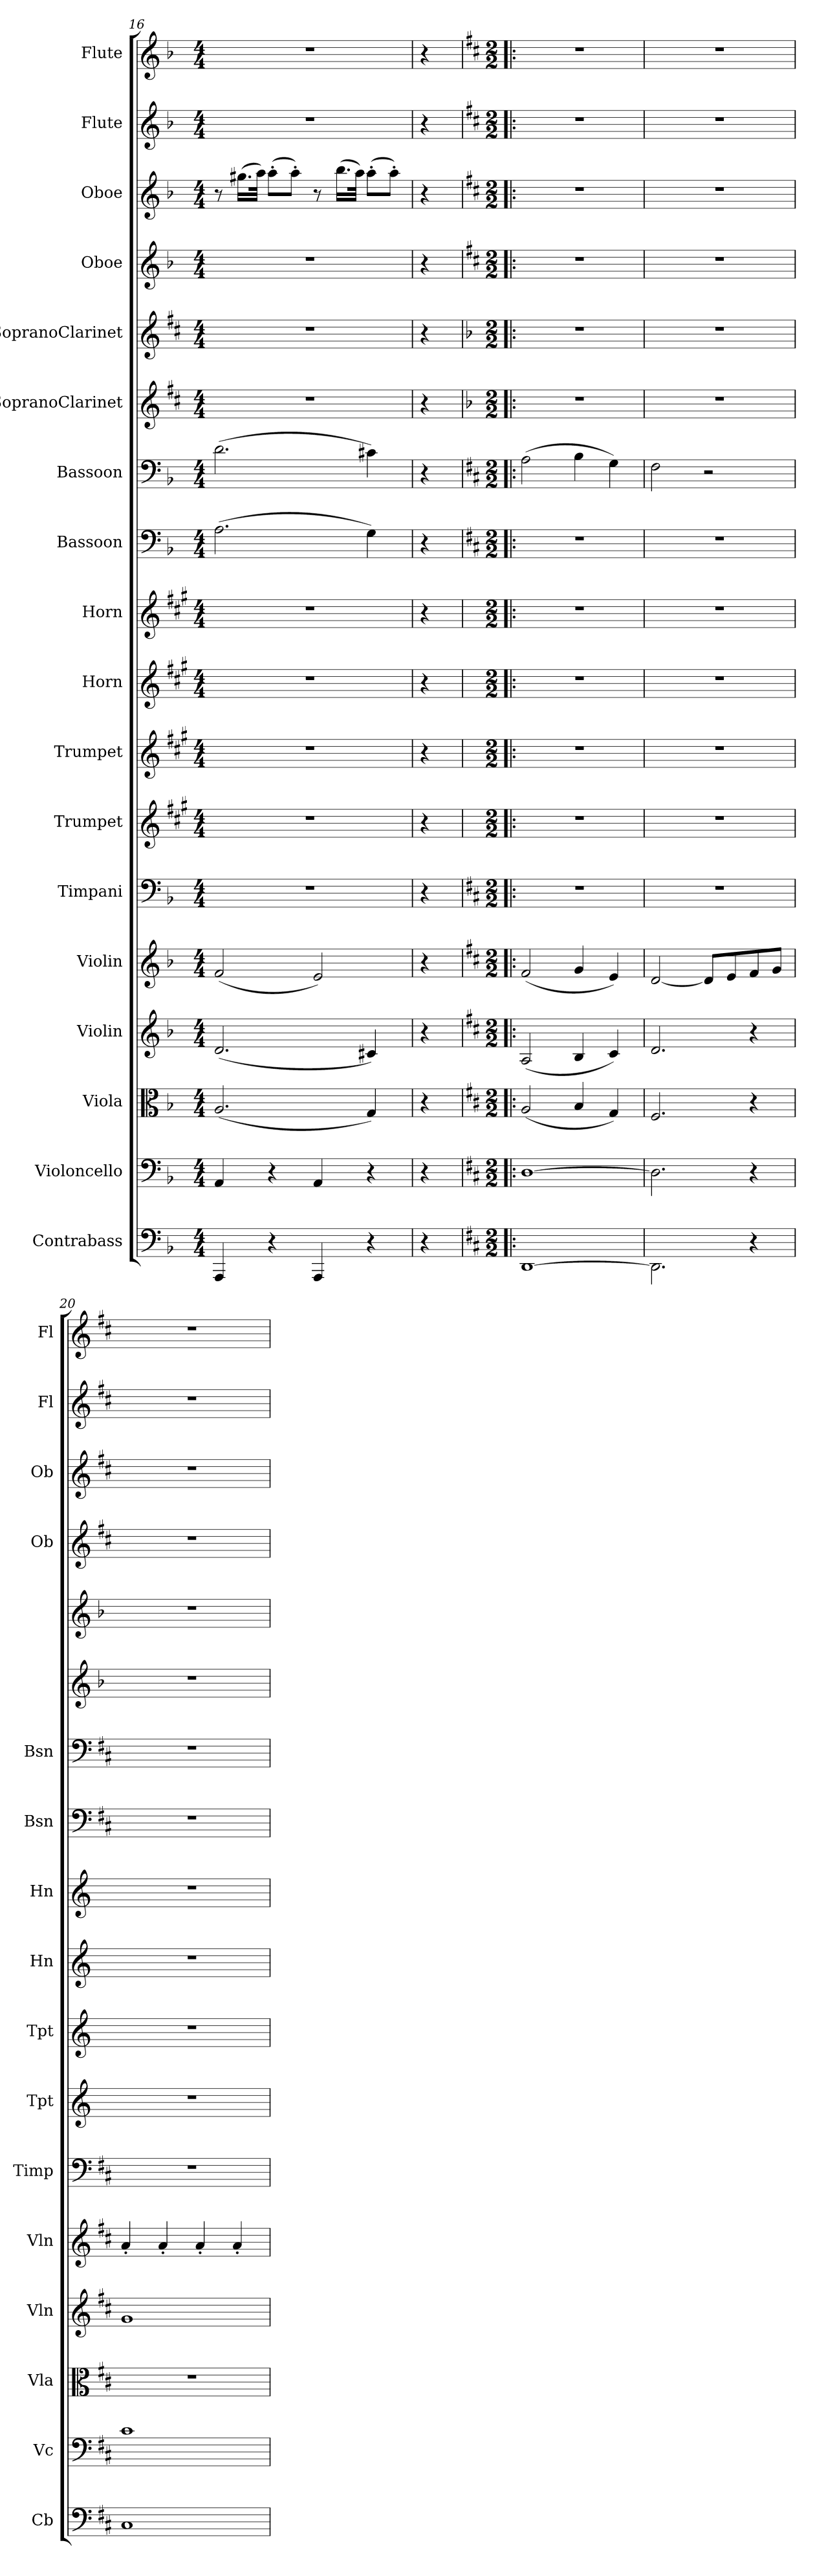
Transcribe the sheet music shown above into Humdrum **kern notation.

**kern	**kern	**kern	**kern	**kern	**kern	**kern	**kern	**kern	**kern	**kern	**kern	**kern	**kern	**kern	**kern	**kern	**kern
*part18	*part17	*part16	*part15	*part14	*part13	*part12	*part11	*part10	*part9	*part8	*part7	*part6	*part5	*part4	*part3	*part2	*part1
*staff18	*staff17	*staff16	*staff15	*staff14	*staff13	*staff12	*staff11	*staff10	*staff9	*staff8	*staff7	*staff6	*staff5	*staff4	*staff3	*staff2	*staff1
*I"Contrabass	*I"Violoncello	*I"Viola	*I"Violin	*I"Violin	*I"Timpani	*I"Trumpet	*I"Trumpet	*I"Horn	*I"Horn	*I"Bassoon	*I"Bassoon	*I"SopranoClarinet	*I"SopranoClarinet	*I"Oboe	*I"Oboe	*I"Flute	*I"Flute
*I'Cb	*I'Vc	*I'Vla	*I'Vln	*I'Vln	*I'Timp	*I'Tpt	*I'Tpt	*I'Hn	*I'Hn	*I'Bsn	*I'Bsn	*	*	*I'Ob	*I'Ob	*I'Fl	*I'Fl
*clefF4	*clefF4	*clefC3	*clefG2	*clefG2	*clefF4	*clefG2	*clefG2	*clefG2	*clefG2	*clefF4	*clefF4	*clefG2	*clefG2	*clefG2	*clefG2	*clefG2	*clefG2
*k[b-]	*k[b-]	*k[b-]	*k[b-]	*k[b-]	*k[b-]	*k[f#c#g#]	*k[f#c#g#]	*k[f#c#g#]	*k[f#c#g#]	*k[b-]	*k[b-]	*k[f#c#]	*k[f#c#]	*k[b-]	*k[b-]	*k[b-]	*k[b-]
*M4/4	*M4/4	*M4/4	*M4/4	*M4/4	*M4/4	*M4/4	*M4/4	*M4/4	*M4/4	*M4/4	*M4/4	*M4/4	*M4/4	*M4/4	*M4/4	*M4/4	*M4/4
=16	=16	=16	=16	=16	=16	=16	=16	=16	=16	=16	=16	=16	=16	=16	=16	=16	=16
4AAA/	4AA/	(2.A/	(2.d/	(2f/	1r	1r	1r	1r	1r	(2.A\	(2.d\	1r	1r	1r	8r	1r	1r
.	.	.	.	.	.	.	.	.	.	.	.	.	.	.	(16.gg#X\LL	.	.
.	.	.	.	.	.	.	.	.	.	.	.	.	.	.	32aa\JJk)	.	.
4r	4r	.	.	.	.	.	.	.	.	.	.	.	.	.	(8aa'\L	.	.
.	.	.	.	.	.	.	.	.	.	.	.	.	.	.	8aa'\J)	.	.
4AAA/	4AA/	.	.	2e/)	.	.	.	.	.	.	.	.	.	.	8r	.	.
.	.	.	.	.	.	.	.	.	.	.	.	.	.	.	(16.bb-\LL	.	.
.	.	.	.	.	.	.	.	.	.	.	.	.	.	.	32aa\JJk)	.	.
4r	4r	4G/)	4c#X/)	.	.	.	.	.	.	4G\)	4c#X\)	.	.	.	(8aa'\L	.	.
.	.	.	.	.	.	.	.	.	.	.	.	.	.	.	8aa'\J)	.	.
=17	=17	=17	=17	=17	=17	=17	=17	=17	=17	=17	=17	=17	=17	=17	=17	=17	=17
4r	4r	4r	4r	4r	4r	4r	4r	4r	4r	4r	4r	4r	4r	4r	4r	4r	4r
=18!|:	=18!|:	=18!|:	=18!|:	=18!|:	=18!|:	=18!|:	=18!|:	=18!|:	=18!|:	=18!|:	=18!|:	=18!|:	=18!|:	=18!|:	=18!|:	=18!|:	=18!|:
*k[f#c#]	*k[f#c#]	*k[f#c#]	*k[f#c#]	*k[f#c#]	*k[f#c#]	*k[]	*k[]	*k[]	*k[]	*k[f#c#]	*k[f#c#]	*k[b-]	*k[b-]	*k[f#c#]	*k[f#c#]	*k[f#c#]	*k[f#c#]
*M2/2	*M2/2	*M2/2	*M2/2	*M2/2	*M2/2	*M2/2	*M2/2	*M2/2	*M2/2	*M2/2	*M2/2	*M2/2	*M2/2	*M2/2	*M2/2	*M2/2	*M2/2
[1DD\	[1D\	(2A/	(2A/	(2f#/	1r	1r	1r	1r	1r	1r	(2A\	1r	1r	1r	1r	1r	1r
.	.	4B/	4B/	4g/	.	.	.	.	.	.	4B\	.	.	.	.	.	.
.	.	4G/)	4c#/)	4e/)	.	.	.	.	.	.	4G\)	.	.	.	.	.	.
=19	=19	=19	=19	=19	=19	=19	=19	=19	=19	=19	=19	=19	=19	=19	=19	=19	=19
2.DD\]	2.D\]	2.F#/	2.d/	[2d/	1r	1r	1r	1r	1r	1r	2F#\	1r	1r	1r	1r	1r	1r
.	.	.	.	8d/L]	.	.	.	.	.	.	2r	.	.	.	.	.	.
.	.	.	.	8e/	.	.	.	.	.	.	.	.	.	.	.	.	.
4r	4r	4r	4r	8f#/	.	.	.	.	.	.	.	.	.	.	.	.	.
.	.	.	.	8g/J	.	.	.	.	.	.	.	.	.	.	.	.	.
=20	=20	=20	=20	=20	=20	=20	=20	=20	=20	=20	=20	=20	=20	=20	=20	=20	=20
1C#\	1c#\	1r	1g/	4a'/	1r	1r	1r	1r	1r	1r	1r	1r	1r	1r	1r	1r	1r
.	.	.	.	4a'/	.	.	.	.	.	.	.	.	.	.	.	.	.
.	.	.	.	4a'/	.	.	.	.	.	.	.	.	.	.	.	.	.
.	.	.	.	4a'/	.	.	.	.	.	.	.	.	.	.	.	.	.
=	=	=	=	=	=	=	=	=	=	=	=	=	=	=	=	=	=
*-	*-	*-	*-	*-	*-	*-	*-	*-	*-	*-	*-	*-	*-	*-	*-	*-	*-
